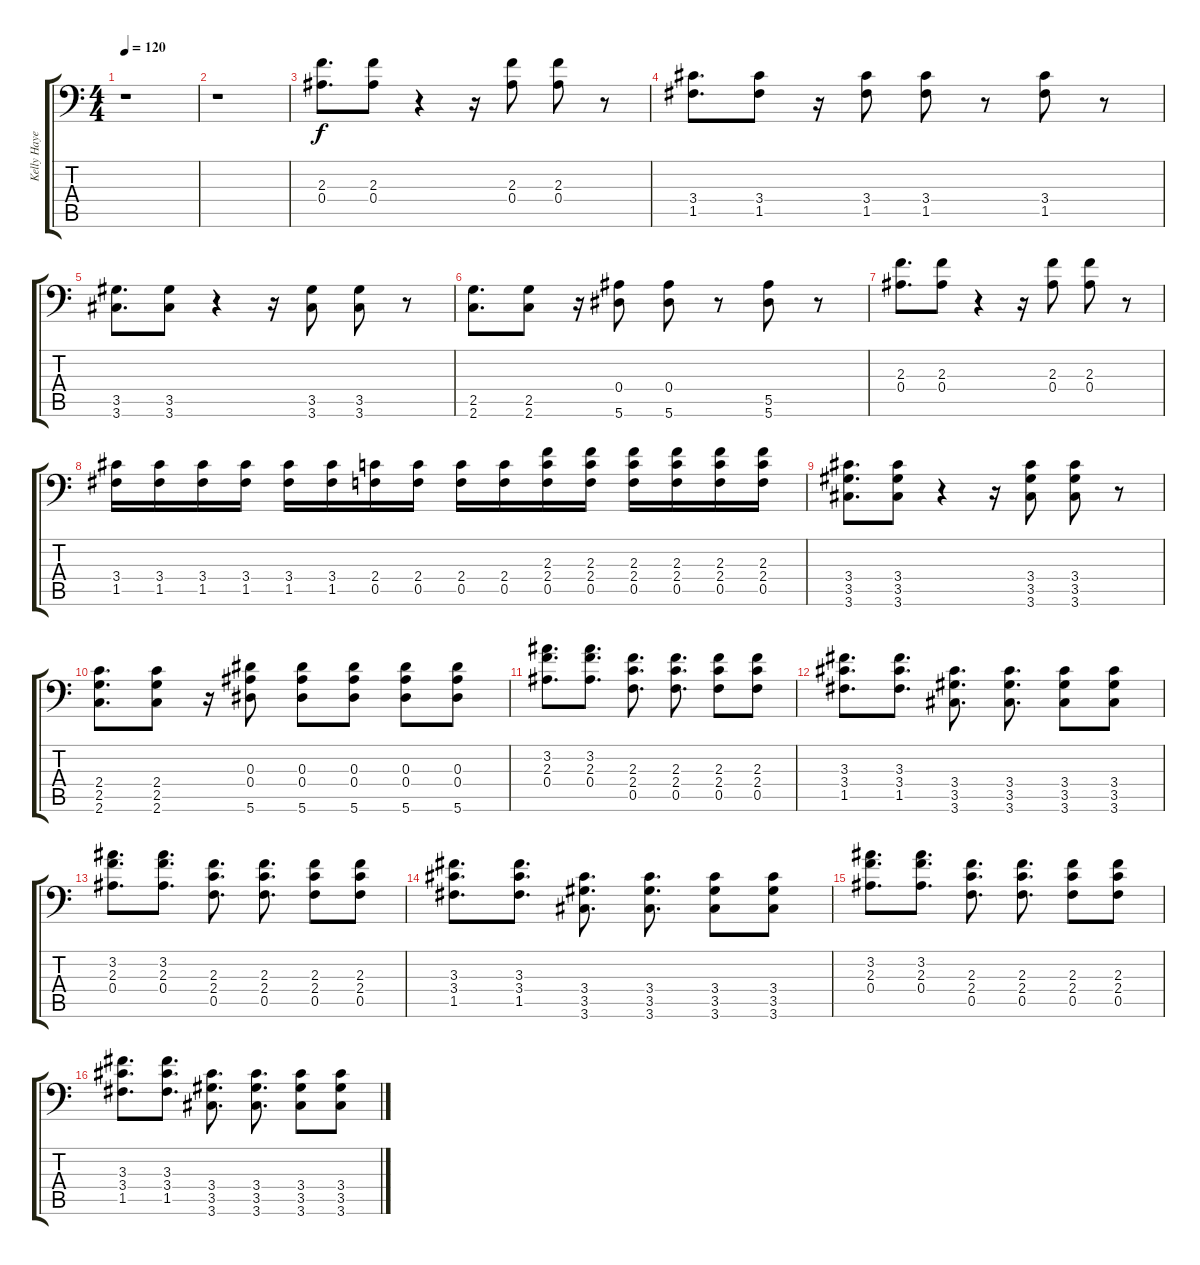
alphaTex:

\track ("Kelly Hayes/Lane Maverick - Guitar" "Kelly Haye") {instrument distortionguitar}
\staff {score tabs}
\tuning (C4 G3 Eb3 Bb2 F2 Bb1) {hide}
\ts (4 4)
\tempo 120
\clef f4
\ks c
r.1{dy f} |
r.1 |
(2.3 0.4).8{d} (2.3 0.4).8 r.4 r.16 (2.3 0.4).8 (2.3 0.4).8 r.8 |
(3.4 1.5).8{d} (3.4 1.5).8 r.16 (3.4 1.5).8 (3.4 1.5).8 r.8 (3.4 1.5).8 r.8 |
(3.5 3.6).8{d} (3.5 3.6).8 r.4 r.16 (3.5 3.6).8 (3.5 3.6).8 r.8 |
(2.5 2.6).8{d} (2.5 2.6).8 r.16 (0.4 5.6).8 (0.4 5.6).8 r.8 (5.5 5.6).8 r.8 |
(2.3 0.4).8{d} (2.3 0.4).8 r.4 r.16 (2.3 0.4).8 (2.3 0.4).8 r.8 |
(3.4 1.5).16 (3.4 1.5).16 (3.4 1.5).16 (3.4 1.5).16 (3.4 1.5).16 (3.4 1.5).16 (2.4 0.5).16 (2.4 0.5).16 (2.4 0.5).16 (2.4 0.5).16 (2.3 2.4 0.5).16 (2.3 2.4 0.5).16 (2.3 2.4 0.5).16 (2.3 2.4 0.5).16 (2.3 2.4 0.5).16 (2.3 2.4 0.5).16 |
(3.4 3.5 3.6).8{d} (3.4 3.5 3.6).8 r.4 r.16 (3.4 3.5 3.6).8 (3.4 3.5 3.6).8 r.8 |
(2.4 2.5 2.6).8{d} (2.4 2.5 2.6).8 r.16 (0.3 0.4 5.6).8 (0.3 0.4 5.6).8 (0.3 0.4 5.6).8 (0.3 0.4 5.6).8 (0.3 0.4 5.6).8 |
(3.2 2.3 0.4).8{d} (3.2 2.3 0.4).8{d} (2.3 2.4 0.5).8{d} (2.3 2.4 0.5).8{d} (2.3 2.4 0.5).8 (2.3 2.4 0.5).8 |
(3.3 3.4 1.5).8{d} (3.3 3.4 1.5).8{d} (3.4 3.5 3.6).8{d} (3.4 3.5 3.6).8{d} (3.4 3.5 3.6).8 (3.4 3.5 3.6).8 |
(3.2 2.3 0.4).8{d} (3.2 2.3 0.4).8{d} (2.3 2.4 0.5).8{d} (2.3 2.4 0.5).8{d} (2.3 2.4 0.5).8 (2.3 2.4 0.5).8 |
(3.3 3.4 1.5).8{d} (3.3 3.4 1.5).8{d} (3.4 3.5 3.6).8{d} (3.4 3.5 3.6).8{d} (3.4 3.5 3.6).8 (3.4 3.5 3.6).8 |
(3.2 2.3 0.4).8{d} (3.2 2.3 0.4).8{d} (2.3 2.4 0.5).8{d} (2.3 2.4 0.5).8{d} (2.3 2.4 0.5).8 (2.3 2.4 0.5).8 |
(3.3 3.4 1.5).8{d} (3.3 3.4 1.5).8{d} (3.4 3.5 3.6).8{d} (3.4 3.5 3.6).8{d} (3.4 3.5 3.6).8 (3.4 3.5 3.6).8
